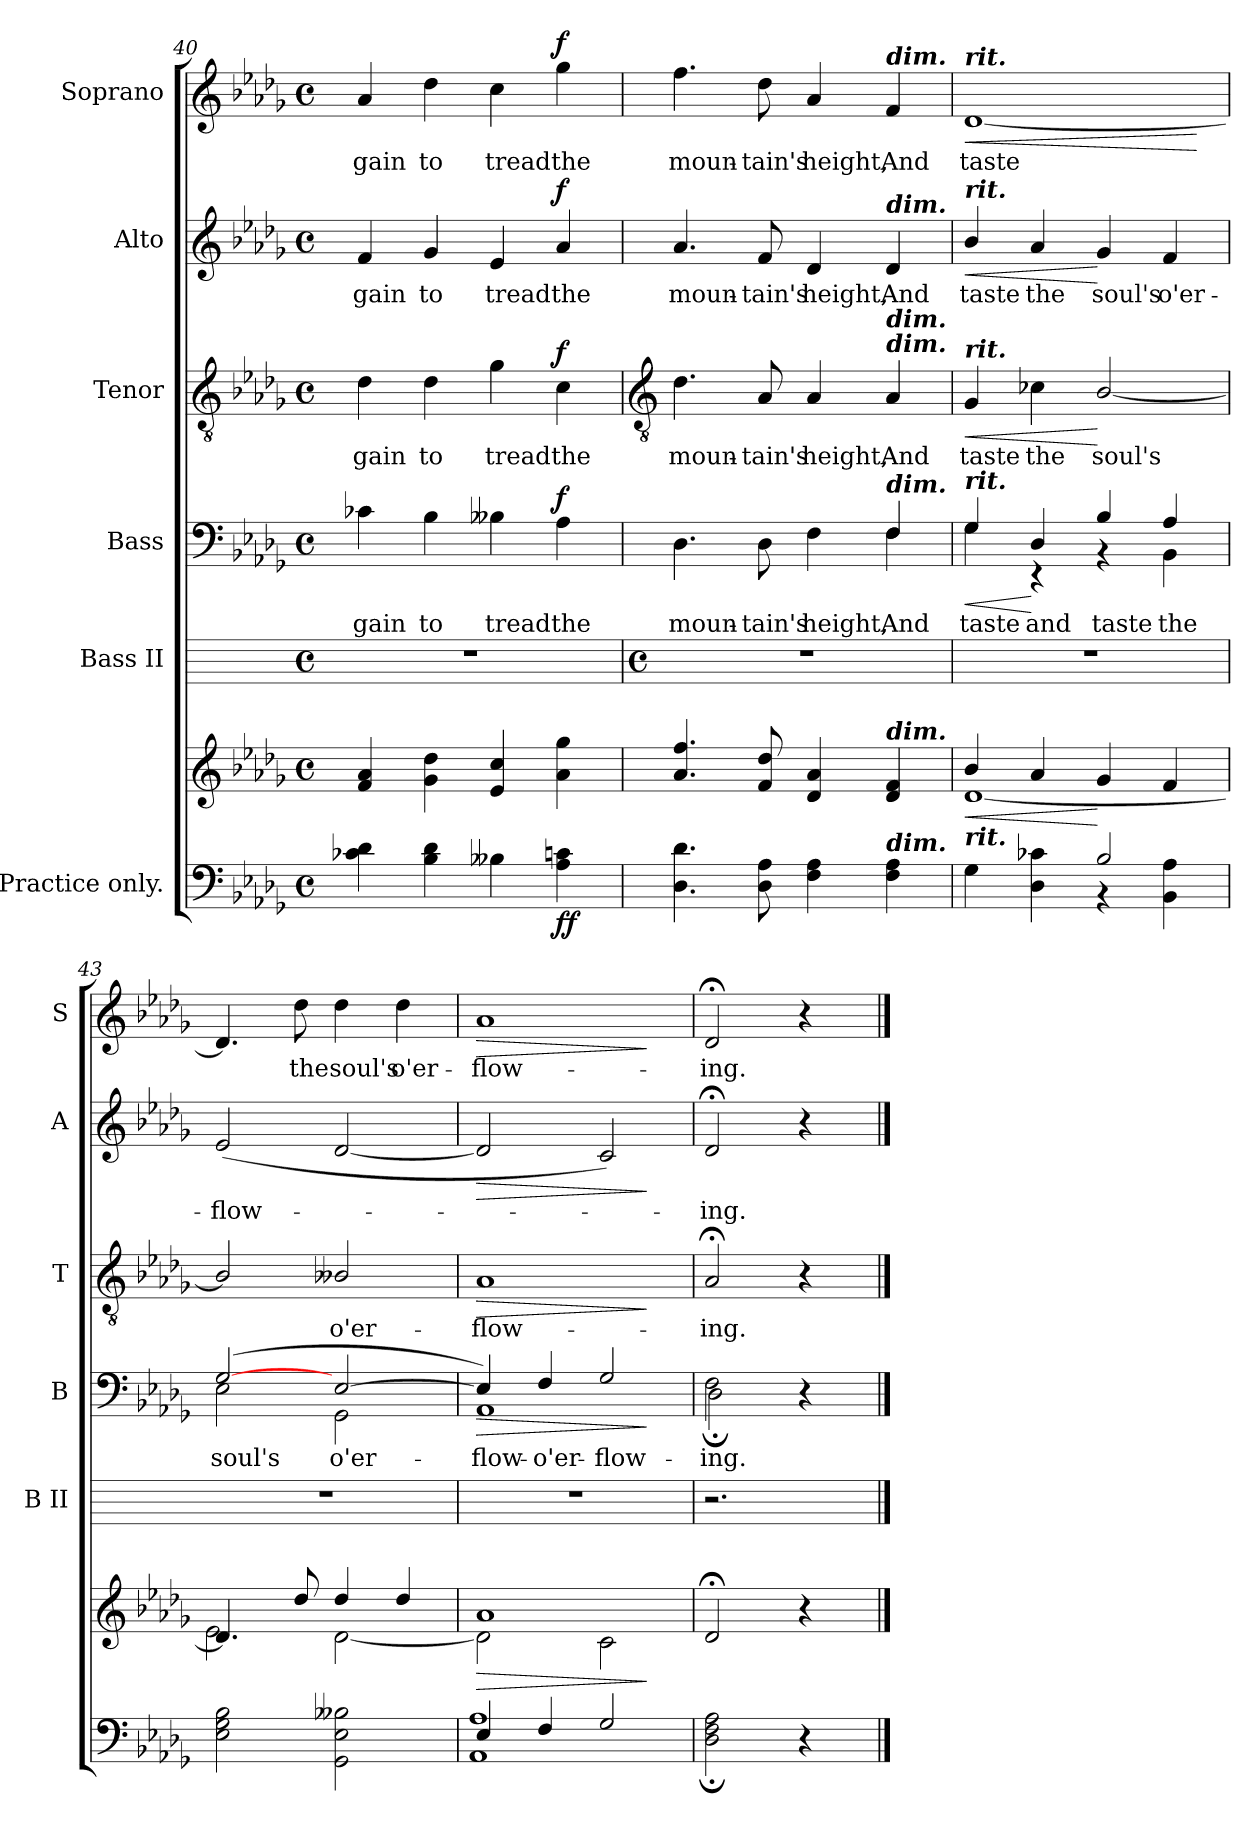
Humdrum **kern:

**kern	**kern	**dynam	**kern	**kern	**text	**dynam	**kern	**text	**dynam	**kern	**text	**dynam	**kern	**text	**dynam
*part6	*part6	*part6	*part5	*part4	*part4	*part4	*part3	*part3	*part3	*part2	*part2	*part2	*part1	*part1	*part1
*staff7	*staff6	*staff6/7	*staff5	*staff4	*staff4	*staff4	*staff3	*staff3	*staff3	*staff2	*staff2	*staff2	*staff1	*staff1	*staff1
*I"Practice only.	*	*	*I"Bass II	*I"Bass	*	*	*I"Tenor	*	*	*I"Alto	*	*	*I"Soprano	*	*
*	*	*	*I'B II	*I'B	*	*	*I'T	*	*	*I'A	*	*	*I'S	*	*
*clefF4	*clefG2	*	*	*clefF4	*	*	*clefGv2	*	*	*clefG2	*	*	*clefG2	*	*
*k[b-e-a-d-g-]	*k[b-e-a-d-g-]	*	*	*k[b-e-a-d-g-]	*	*	*k[b-e-a-d-g-]	*	*	*k[b-e-a-d-g-]	*	*	*k[b-e-a-d-g-]	*	*
*D-:	*D-:	*	*	*D-:	*	*	*D-:	*	*	*D-:	*	*	*D-:	*	*
*M4/4	*M4/4	*	*M4/4	*M4/4	*	*	*M4/4	*	*	*M4/4	*	*	*M4/4	*	*
*met(c)	*met(c)	*	*met(c)	*met(c)	*	*	*met(c)	*	*	*met(c)	*	*	*met(c)	*	*
=40	=40	=40	=40	=40	=40	=40	=40	=40	=40	=40	=40	=40	=40	=40	=40
!	!	!	!	!	!LO:LY:b	!	!	!LO:LY:b	!	!	!LO:LY:b	!	!	!LO:LY:b	!
4c-X 4d-	4f 4a-	.	1r	4c-X	-gain	.	4d-	-gain	.	4f	-gain	.	4a-	-gain	.
!	!	!	!	!	!LO:LY:b	!	!	!LO:LY:b	!	!	!LO:LY:b	!	!	!LO:LY:b	!
4B- 4d-	4g- 4dd-	.	.	4B-	to	.	4d-	to	.	4g-	to	.	4dd-	to	.
!	!	!	!	!	!LO:LY:b	!	!	!LO:LY:b	!	!	!LO:LY:b	!	!	!LO:LY:b	!
4B--X	4e- 4cc	.	.	4B--X	tread	.	4g-	tread	.	4e-	tread	.	4cc	tread	.
!	!	!LO:DY:b=2	!	!	!LO:LY:b	!	!	!LO:LY:b	!	!	!LO:LY:b	!	!	!LO:LY:b	!
!	!	!LO:DY:n=1:b	!	!	!	!LO:DY:b	!	!	!LO:DY:b	!	!	!LO:DY:b	!	!	!LO:DY:b
4A- 4cn	4a- 4gg-	f f	.	4A-	the	f	4c	the	f	4a-	the	f	4gg-	the	f
!!LO:LB:g=z
=41	=41	=41	=41	=41	=41	=41	=41	=41	=41	=41	=41	=41	=41	=41	=41
*	*	*	*	*	*	*	*clefGv2	*	*	*	*	*	*	*	*
*	*	*	*M4/4	*	*	*	*	*	*	*	*	*	*	*	*
*	*	*	*met(c)	*	*	*	*	*	*	*	*	*	*	*	*
*^	*^	*	*	*^	*	*	*	*	*	*	*	*	*	*	*
!	!	!	!	!	!	!	!	!LO:LY:b	!	!	!LO:LY:b	!	!	!LO:LY:b	!	!	!LO:LY:b	!
1ryy	4.D-\ 4.d-\	4.a-/ 4.ff/	1ryy	.	1r	2.ryy	4.D-\	moun-	.	4.d-	moun-	.	4.a-	moun-	.	4.ff	moun-	.
!	!	!	!	!	!	!	!	!LO:LY:b	!	!	!LO:LY:b	!	!	!LO:LY:b	!	!	!LO:LY:b	!
.	8D-\ 8A-\	8f/ 8dd-/	.	.	.	.	8D-\	-tain's	.	8A-	-tain's	.	8f	-tain's	.	8dd-	-tain's	.
!	!	!	!	!	!	!	!	!LO:LY:b	!	!	!LO:LY:b	!	!	!LO:LY:b	!	!	!LO:LY:b	!
.	4F\ 4A-\	4d-/ 4a-/	.	.	.	.	4F\	height,	.	4A-	height,	.	4d-	height,	.	4a-	height,	.
!	!	!	!	!	!	!	!	!	!	!	!	!	!	!	!	!LO:TX:a:Bi:t=dim.	!	!
!	!	!	!	!	!	!	!	!	!	!	!	!	!LO:TX:a:Bi:t=dim.	!	!	!	!	!
!	!	!	!	!	!	!	!	!	!	!LO:TX:a:Bi:t=dim.	!	!	!	!	!	!	!	!
!	!	!	!	!	!	!	!	!	!	!LO:TX:a:Bi:t=dim.	!	!	!	!	!	!	!	!
!	!	!	!	!	!	!LO:TX:a:Bi:t=dim.	!	!	!	!	!	!	!	!	!	!	!	!
!	!	!LO:TX:a:Bi:t=dim.	!	!	!	!	!	!	!	!	!	!	!	!	!	!	!	!
!	!LO:TX:a:Bi:t=dim.	!	!	!	!	!	!	!	!	!	!	!	!	!	!	!	!	!
!	!	!	!	!	!	!	!	!LO:LY:a	!	!	!	!	!	!	!	!	!	!
!	!	!	!	!	!	!	!	!LO:LY:b	!	!	!LO:LY:b	!	!	!LO:LY:b	!	!	!LO:LY:b	!
.	4F\ 4A-\	4d-/ 4f/	.	.	.	4F/	4F\	And	.	4A-	And	.	4d-	And	.	4f	And	.
=42	=42	=42	=42	=42	=42	=42	=42	=42	=42	=42	=42	=42	=42	=42	=42	=42	=42	=42
!	!	!	!	!	!	!	!	!	!	!	!	!	!	!	!	!LO:TX:a:Bi:t=rit.	!	!
!	!	!	!	!	!	!	!	!	!	!	!	!	!LO:TX:a:Bi:t=rit.	!	!	!	!	!
!	!	!	!	!	!	!	!	!	!	!LO:TX:a:Bi:t=rit.	!	!	!	!	!	!	!	!
!	!	!	!	!	!	!LO:TX:a:Bi:t=rit.	!	!	!	!	!	!	!	!	!	!	!	!
!	!	!LO:TX:b:Bi:t=rit.	!	!	!	!	!	!	!	!	!	!	!	!	!	!	!	!
!	!	!	!	!LO:HP:b	!	!	!	!LO:LY:a	!	!	!	!	!	!	!	!	!	!
!	!	!	!	!	!	!	!	!LO:LY:b	!LO:HP:b	!	!LO:LY:b	!LO:HP:b	!	!LO:LY:b	!LO:HP:b	!	!LO:LY:b	!LO:HP:b
2ryy	4G-\	4b-/	[1d-\	<	1r	4G-/	4G-\	taste	<	4G-	taste	<	4b-/	taste	<	[1d-	taste	<
!	!	!	!	!	!	!	!	!LO:LY:a	!	!	!LO:LY:b	!	!	!LO:LY:b	!	!	!	!
.	4D-\ 4c-X\	4a-/	.	.	.	4D-/	4r	and	[	4c-X	the	.	4a-	the	.	.	.	.
!	!	!	!	!	!	!	!	!LO:LY:a	!	!	!LO:LY:b	!	!	!LO:LY:b	!	!	!	!
2B-/	4r	4g-/	.	[	.	4B-/	4r	taste	.	[2B-/	soul's	[	4g-	soul's	[	.	.	.
!	!	!	!	!	!	!	!	!LO:LY:a	!	!	!	!	!	!	!	!	!	!
!	!	!	!	!	!	!	!	!LO:LY:b	!	!	!	!	!	!LO:LY:b	!	!	!	!
.	4BB-\ 4A-\	4f/	.	.	.	4A-/	4BB-\	the	.	.	.	.	4f	o'er-	.	.	.	.
*v	*v	*	*	*	*	*v	*v	*	*	*	*	*	*	*	*	*	*	*
*	*v	*v	*	*	*	*	*	*	*	*	*	*	*	*	*	*
.	.	.	.	.	.	.	.	.	.	.	.	.	.	.	[
=43	=43	=43	=43	=43	=43	=43	=43	=43	=43	=43	=43	=43	=43	=43	=43
*^	*^	*	*	*	*	*	*	*	*	*	*	*	*	*	*
!	!	!	!	!	!	!	!LO:LY:a	!	!	!	!	!	!	!	!	!	!
*	*	*	*	*	*	*^	*	*	*	*	*	*	*	*	*	*	*
!	!	!	!	!	!	!	!	!LO:LY:b	!	!	!	!	!	!LO:LY:b	!	!	!	!
1ryy	2E-\ 2G-\ 2B-\	4.d-/]	2e-\	.	1r	(>[2G-/	2E-\	soul's	.	2B-/]	.	.	(<2e-	-flow-	.	4.d-]	.	.
!	!	!	!	!	!	!	!	!	!	!	!	!	!	!	!	!	!LO:LY:b	!
.	.	8dd-/	.	.	.	.	.	.	.	.	.	.	.	.	.	8dd-	the	.
!	!	!	!	!	!	!	!	!LO:LY:b	!	!	!LO:LY:b	!	!	!	!	!	!LO:LY:b	!
.	2GG-\ 2E-\ 2B--X\	4dd-/	[2d-\	.	.	[2E-/	2GG-\	o'er-	.	2B--X/	o'er-	.	[2d-	.	.	4dd-	soul's	.
!	!	!	!	!	!	!	!	!	!	!	!	!	!	!	!	!	!LO:LY:b	!
.	.	4dd-/	.	.	.	.	.	.	.	.	.	.	.	.	.	4dd-	o'er-	.
=44	=44	=44	=44	=44	=44	=44	=44	=44	=44	=44	=44	=44	=44	=44	=44	=44	=44	=44
!	!	!	!	!LO:HP:b	!	!	!	!	!	!	!	!	!	!	!	!	!	!
!	!	!	!	!LO:HP:n=1:b	!	!	!	!LO:LY:b	!LO:HP:b	!	!LO:LY:b	!LO:HP:b	!	!	!LO:HP:b	!	!LO:LY:b	!LO:HP:b
4E-/	1AA-\ 1A-\	1a-/	2d-\]	> >	1r	4E-/])	1AA-\	-flow-	>	1A-	-flow-	>	2d-]	.	>	1a-	-flow-	>
!	!	!	!	!	!	!	!	!LO:LY:a	!	!	!	!	!	!	!	!	!	!
4F/	.	.	.	.	.	4F/	.	-o'er-	.	.	.	.	.	.	.	.	.	.
!	!	!	!	!	!	!	!	!LO:LY:a	!	!	!	!	!	!	!	!	!	!
2G-/	.	.	2c\	.	.	2G-/	.	-flow-	.	.	.	.	2c)	.	.	.	.	.
*v	*v	*	*	*	*	*v	*v	*	*	*	*	*	*	*	*	*	*	*
*	*v	*v	*	*	*	*	*	*	*	*	*	*	*	*	*	*
.	.	] ]	.	.	.	]	.	.	]	.	.	]	.	.	]
=45	=45	=45	=45	=45	=45	=45	=45	=45	=45	=45	=45	=45	=45	=45	=45
*^	*^	*	*	*	*	*	*	*	*	*	*	*	*	*	*
!	!	!	!	!	!	!	!LO:LY:a	!	!	!	!	!	!	!	!	!	!
*	*	*	*	*	*	*^	*	*	*	*	*	*	*	*	*	*	*
!	!	!	!	!	!	!	!	!LO:LY:b	!	!	!LO:LY:b	!	!	!LO:LY:b	!	!	!LO:LY:b	!
2.ryy	2D-\;< 2F\;< 2A-\;<	2d-;</	2ryy	.	2.r	2F\	2D-;<\	ing.	.	2A-;<	-ing.	.	2d-;<	ing.	.	2d-;<	-ing.	.
.	4r	4r	8ryy	.	.	4ryy	4r	.	.	4r	.	.	4r	.	.	4r	.	.
.	.	.	8ryy	.	.	.	.	.	.	.	.	.	.	.	.	.	.	.
*v	*v	*	*	*	*	*v	*v	*	*	*	*	*	*	*	*	*	*	*
*	*v	*v	*	*	*	*	*	*	*	*	*	*	*	*	*	*
==	==	==	==	==	==	==	==	==	==	==	==	==	==	==	==
*-	*-	*-	*-	*-	*-	*-	*-	*-	*-	*-	*-	*-	*-	*-	*-
